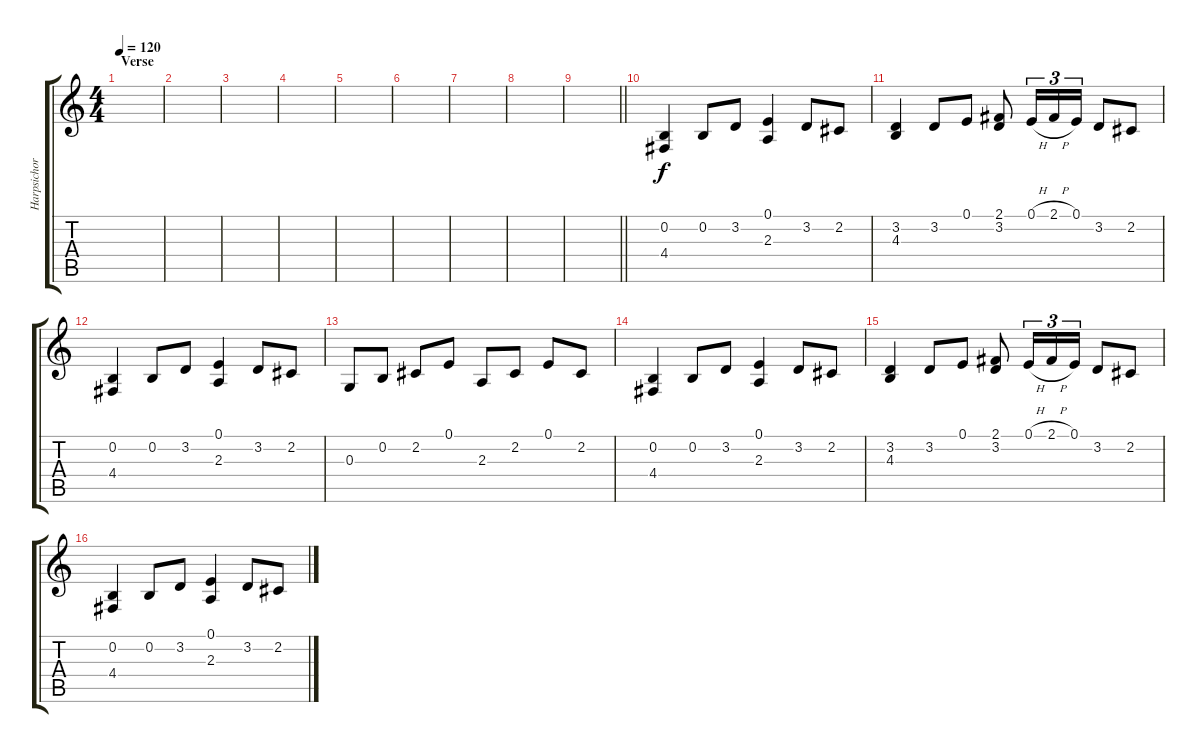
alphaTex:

\track ("Harpsichord" "Harpsichor") {instrument harpsichord}
\staff {score tabs}
\tuning (E4 B3 G3 D3 A2 E2) {hide}
\ts (4 4)
\section ("" "Verse")
\tempo 120
\clef g2
\ks c
|
|
|
|
|
|
|
|
\barLineRight lightlight
|
\section ("" "")
(0.2 4.4).4 0.2.8 3.2.8 (0.1 2.3).4 3.2.8 2.2.8 |
(3.2 4.3).4 3.2.8 0.1.8 (2.1 3.2).8 0.1{h}.16{tu (3 2)} 2.1{h}.16{tu (3 2)} 0.1.16{tu (3 2)} 3.2.8 2.2.8 |
(0.2 4.4).4 0.2.8 3.2.8 (0.1 2.3).4 3.2.8 2.2.8 |
0.3.8 0.2.8 2.2.8 0.1.8 2.3.8 2.2.8 0.1.8 2.2.8 |
(0.2 4.4).4 0.2.8 3.2.8 (0.1 2.3).4 3.2.8 2.2.8 |
(3.2 4.3).4 3.2.8 0.1.8 (2.1 3.2).8 0.1{h}.16{tu (3 2)} 2.1{h}.16{tu (3 2)} 0.1.16{tu (3 2)} 3.2.8 2.2.8 |
(0.2 4.4).4 0.2.8 3.2.8 (0.1 2.3).4 3.2.8 2.2.8
